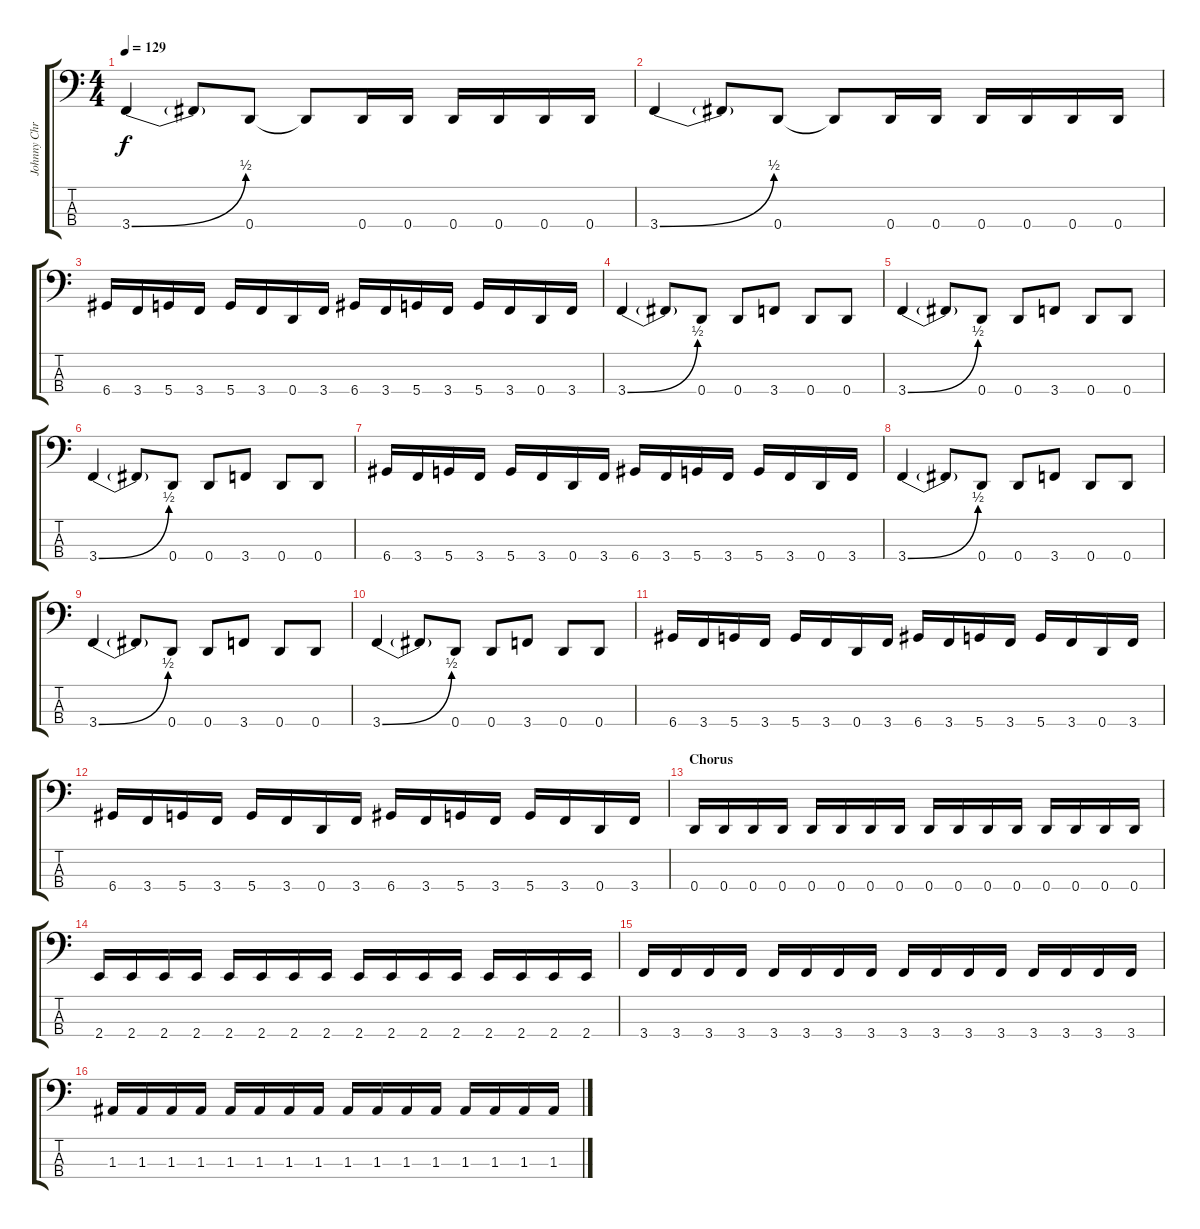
\track ("Johnny Christ (Bass)" "Johnny Chr") {instrument electricbasspick}
\staff {score tabs}
\tuning (G2 D2 A1 D1) {hide}
\ts (4 4)
\tempo 129
\clef f4
\ks c
3.4{be (bend 0 0 60 2)}.4{dy f} 3.4{t}.8 0.4.8 0.4{t}.8 0.4.16 0.4.16 0.4.16 0.4.16 0.4.16 0.4.16 |
3.4{be (bend 0 0 60 2)}.4 3.4{t}.8 0.4.8 0.4{t}.8 0.4.16 0.4.16 0.4.16 0.4.16 0.4.16 0.4.16 |
6.4.16 3.4.16 5.4.16 3.4.16 5.4.16 3.4.16 0.4.16 3.4.16 6.4.16 3.4.16 5.4.16 3.4.16 5.4.16 3.4.16 0.4.16 3.4.16 |
3.4{be (bend 0 0 60 2)}.4 3.4{t}.8 0.4.8 0.4.8 3.4.8 0.4.8 0.4.8 |
3.4{be (bend 0 0 60 2)}.4 3.4{t}.8 0.4.8 0.4.8 3.4.8 0.4.8 0.4.8 |
3.4{be (bend 0 0 60 2)}.4 3.4{t}.8 0.4.8 0.4.8 3.4.8 0.4.8 0.4.8 |
6.4.16 3.4.16 5.4.16 3.4.16 5.4.16 3.4.16 0.4.16 3.4.16 6.4.16 3.4.16 5.4.16 3.4.16 5.4.16 3.4.16 0.4.16 3.4.16 |
3.4{be (bend 0 0 60 2)}.4 3.4{t}.8 0.4.8 0.4.8 3.4.8 0.4.8 0.4.8 |
3.4{be (bend 0 0 60 2)}.4 3.4{t}.8 0.4.8 0.4.8 3.4.8 0.4.8 0.4.8 |
3.4{be (bend 0 0 60 2)}.4 3.4{t}.8 0.4.8 0.4.8 3.4.8 0.4.8 0.4.8 |
6.4.16 3.4.16 5.4.16 3.4.16 5.4.16 3.4.16 0.4.16 3.4.16 6.4.16 3.4.16 5.4.16 3.4.16 5.4.16 3.4.16 0.4.16 3.4.16 |
6.4.16 3.4.16 5.4.16 3.4.16 5.4.16 3.4.16 0.4.16 3.4.16 6.4.16 3.4.16 5.4.16 3.4.16 5.4.16 3.4.16 0.4.16 3.4.16 |
\section ("" "Chorus")
0.4.16 0.4.16 0.4.16 0.4.16 0.4.16 0.4.16 0.4.16 0.4.16 0.4.16 0.4.16 0.4.16 0.4.16 0.4.16 0.4.16 0.4.16 0.4.16 |
2.4.16 2.4.16 2.4.16 2.4.16 2.4.16 2.4.16 2.4.16 2.4.16 2.4.16 2.4.16 2.4.16 2.4.16 2.4.16 2.4.16 2.4.16 2.4.16 |
3.4.16 3.4.16 3.4.16 3.4.16 3.4.16 3.4.16 3.4.16 3.4.16 3.4.16 3.4.16 3.4.16 3.4.16 3.4.16 3.4.16 3.4.16 3.4.16 |
1.3.16 1.3.16 1.3.16 1.3.16 1.3.16 1.3.16 1.3.16 1.3.16 1.3.16 1.3.16 1.3.16 1.3.16 1.3.16 1.3.16 1.3.16 1.3.16
